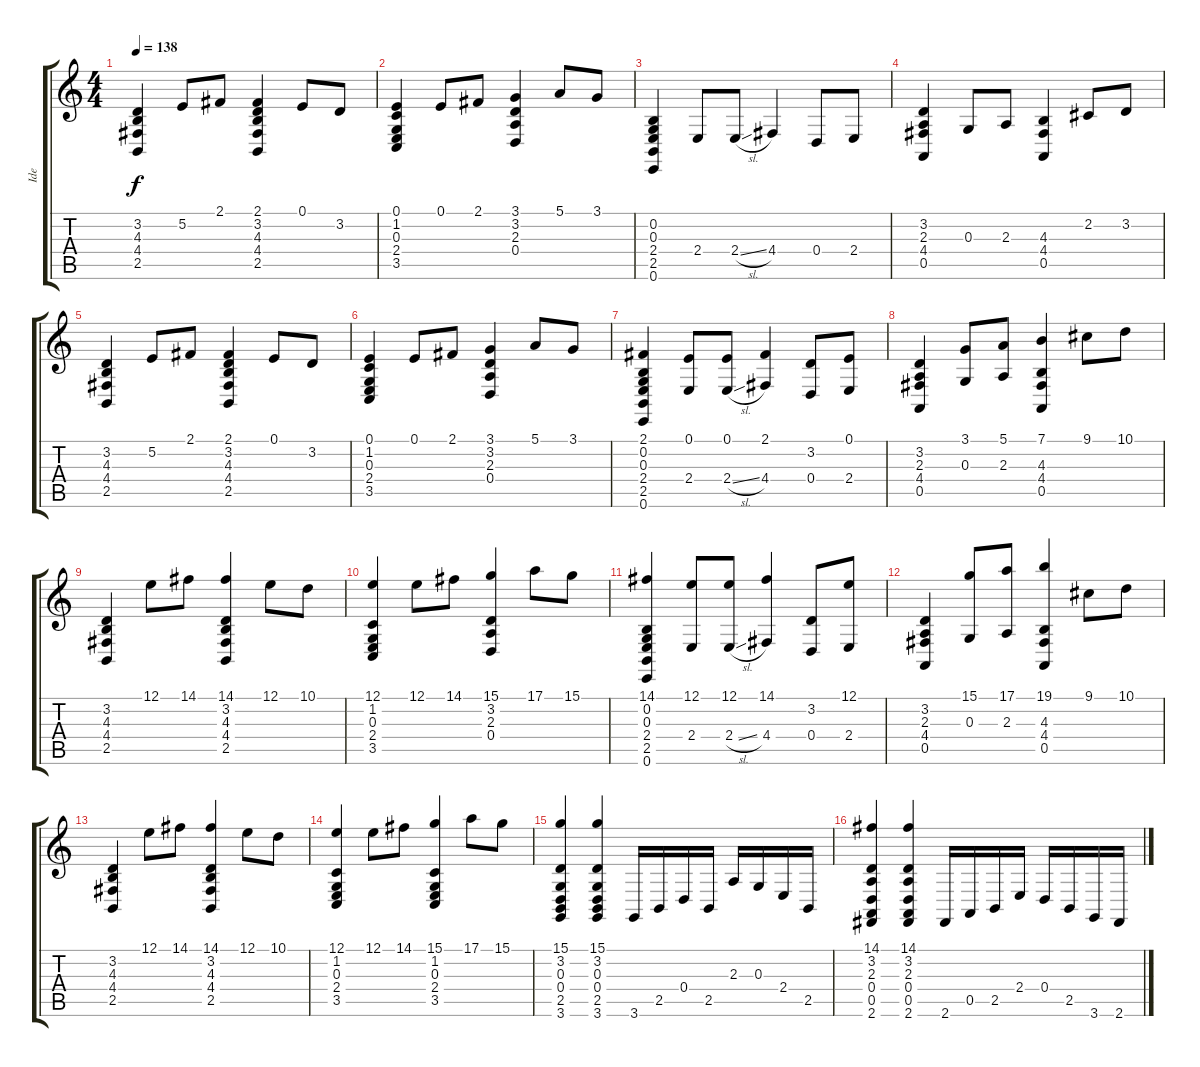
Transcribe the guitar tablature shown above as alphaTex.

\track ("Ide" "Ide") {instrument acousticgrandpiano}
\staff {score tabs}
\tuning (E4 B3 G3 D3 A2 E2) {hide}
\ts (4 4)
\tempo 138
\clef g2
\ks c
(3.2 4.3 4.4 2.5).4{dy f} 5.2.8 2.1.8 (2.1 3.2 4.3 4.4 2.5).4 0.1.8 3.2.8 |
(0.1 1.2 0.3 2.4 3.5).4 0.1.8 2.1.8 (3.1 3.2 2.3 0.4).4 5.1.8 3.1.8 |
(0.2 0.3 2.4 2.5 0.6).4 2.4.8 2.4{sl}.8 4.4.4 0.4.8 2.4.8 |
(3.2 2.3 4.4 0.5).4 0.3.8 2.3.8 (4.3 4.4 0.5).4 2.2.8 3.2.8 |
(3.2 4.3 4.4 2.5).4 5.2.8 2.1.8 (2.1 3.2 4.3 4.4 2.5).4 0.1.8 3.2.8 |
(0.1 1.2 0.3 2.4 3.5).4 0.1.8 2.1.8 (3.1 3.2 2.3 0.4).4 5.1.8 3.1.8 |
(2.1 0.2 0.3 2.4 2.5 0.6).4 (0.1 2.4).8 (0.1 2.4{sl}).8 (2.1 4.4).4 (3.2 0.4).8 (0.1 2.4).8 |
(3.2 2.3 4.4 0.5).4 (3.1 0.3).8 (5.1 2.3).8 (7.1 4.3 4.4 0.5).4 9.1.8 10.1.8 |
(3.2 4.3 4.4 2.5).4 12.1.8 14.1.8 (14.1 3.2 4.3 4.4 2.5).4 12.1.8 10.1.8 |
(12.1 1.2 0.3 2.4 3.5).4 12.1.8 14.1.8 (15.1 3.2 2.3 0.4).4 17.1.8 15.1.8 |
(14.1 0.2 0.3 2.4 2.5 0.6).4 (12.1 2.4).8 (12.1 2.4{sl}).8 (14.1 4.4).4 (3.2 0.4).8 (12.1 2.4).8 |
(3.2 2.3 4.4 0.5).4 (15.1 0.3).8 (17.1 2.3).8 (19.1 4.3 4.4 0.5).4 9.1.8 10.1.8 |
(3.2 4.3 4.4 2.5).4 12.1.8 14.1.8 (14.1 3.2 4.3 4.4 2.5).4 12.1.8 10.1.8 |
(12.1 1.2 0.3 2.4 3.5).4 12.1.8 14.1.8 (15.1 1.2 0.3 2.4 3.5).4 17.1.8 15.1.8 |
(15.1 3.2 0.3 0.4 2.5 3.6).4 (15.1 3.2 0.3 0.4 2.5 3.6).4 3.6.16 2.5.16 0.4.16 2.5.16 2.3.16 0.3.16 2.4.16 2.5.16 |
(14.1 3.2 2.3 0.4 0.5 2.6).4 (14.1 3.2 2.3 0.4 0.5 2.6).4 2.6.16 0.5.16 2.5.16 2.4.16 0.4.16 2.5.16 3.6.16 2.6.16
